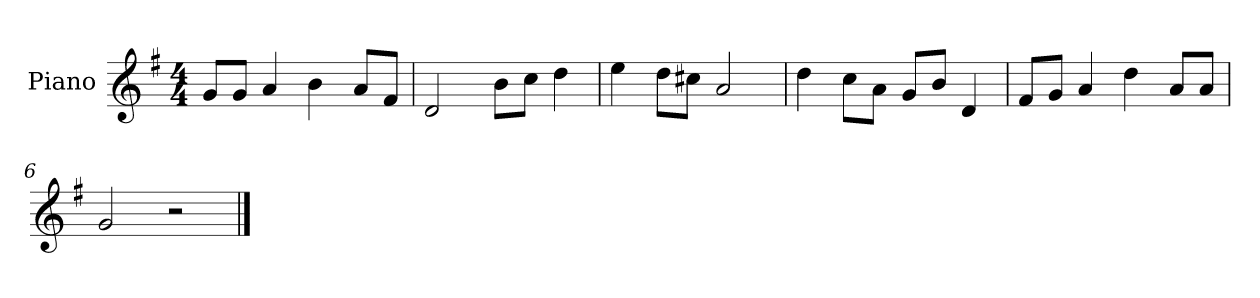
**kern
*part1
*staff1
*I"Piano
*I'P-no
*clefG2
*k[f#]
*M4/4
*MM90
=1
8g/L
8g/J
4a/
4b\
8a/L
8f#/J
=2
2d/
8b\L
8cc\J
4dd\
=3
4ee\
8dd\L
8cc#X\J
2a/
=4
4dd\
8cc\L
8a\J
8g/L
8b/J
4d/
=5
8f#/L
8g/J
4a/
4dd\
8a/L
8a/J
=6
2g/
2r
==
*-
